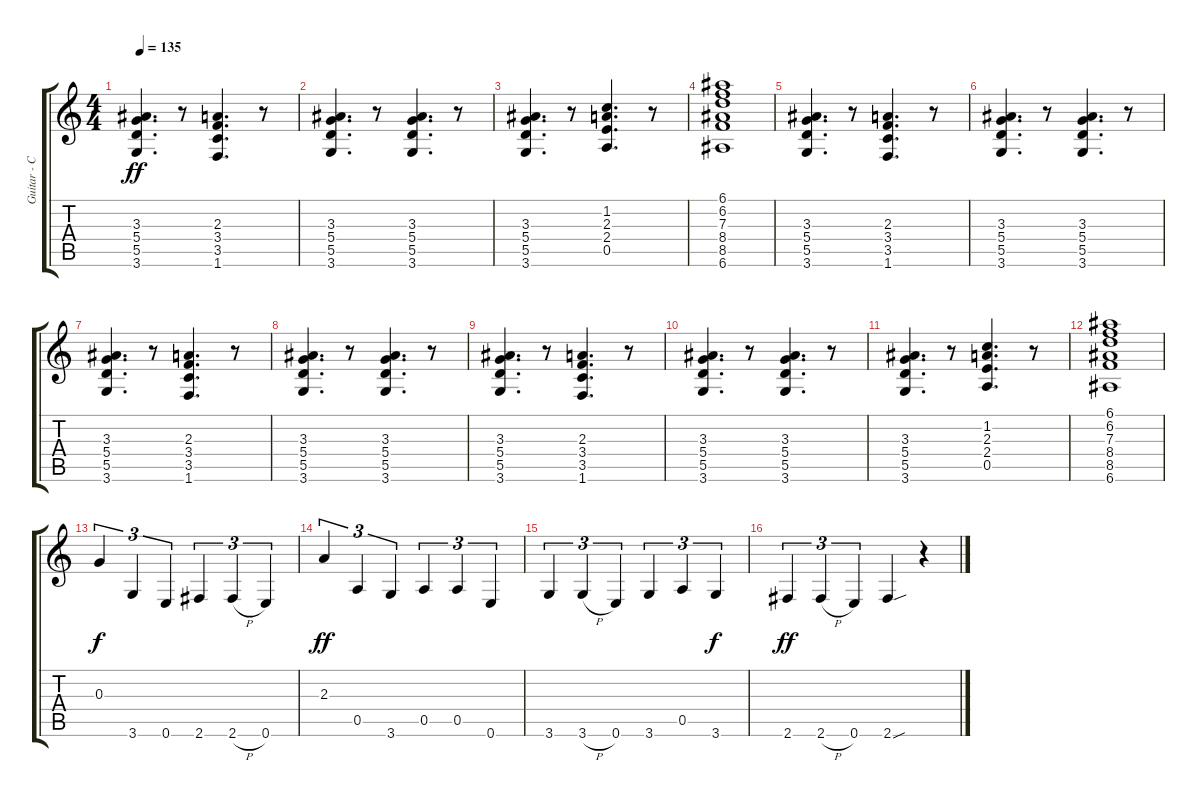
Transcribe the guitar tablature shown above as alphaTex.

\track ("Guitar - Cody Votolato" "Guitar - C") {instrument electricguitarclean}
\staff {score tabs}
\tuning (E4 B3 G3 D3 A2 E2) {hide}
\ts (4 4)
\tempo 135
\clef g2
\ks c
(3.3 5.4 5.5 3.6).4{d dy ff} r.8 (2.3 3.4 3.5 1.6).4{d} r.8 |
(3.3 5.4 5.5 3.6).4{d} r.8 (3.3 5.4 5.5 3.6).4{d} r.8 |
(3.3 5.4 5.5 3.6).4{d} r.8 (1.2 2.3 2.4 0.5).4{d} r.8 |
(6.1 6.2 7.3 8.4 8.5 6.6).1 |
(3.3 5.4 5.5 3.6).4{d} r.8 (2.3 3.4 3.5 1.6).4{d} r.8 |
(3.3 5.4 5.5 3.6).4{d} r.8 (3.3 5.4 5.5 3.6).4{d} r.8 |
(3.3 5.4 5.5 3.6).4{d} r.8 (2.3 3.4 3.5 1.6).4{d} r.8 |
(3.3 5.4 5.5 3.6).4{d} r.8 (3.3 5.4 5.5 3.6).4{d} r.8 |
(3.3 5.4 5.5 3.6).4{d} r.8 (2.3 3.4 3.5 1.6).4{d} r.8 |
(3.3 5.4 5.5 3.6).4{d} r.8 (3.3 5.4 5.5 3.6).4{d} r.8 |
(3.3 5.4 5.5 3.6).4{d} r.8 (1.2 2.3 2.4 0.5).4{d} r.8 |
(6.1 6.2 7.3 8.4 8.5 6.6).1 |
0.3.4{tu (3 2) dy f instrument distortionguitar} 3.6.4{tu (3 2)} 0.6.4{tu (3 2)} 2.6.4{tu (3 2)} 2.6{h}.4{tu (3 2)} 0.6.4{tu (3 2)} |
2.3.4{tu (3 2) dy ff} 0.5.4{tu (3 2)} 3.6.4{tu (3 2)} 0.5.4{tu (3 2)} 0.5.4{tu (3 2)} 0.6.4{tu (3 2)} |
3.6.4{tu (3 2)} 3.6{h}.4{tu (3 2)} 0.6.4{tu (3 2)} 3.6.4{tu (3 2)} 0.5.4{tu (3 2)} 3.6.4{tu (3 2) dy f} |
2.6.4{tu (3 2) dy ff} 2.6{h}.4{tu (3 2)} 0.6.4{tu (3 2)} 2.6{sou}.4 r.4
